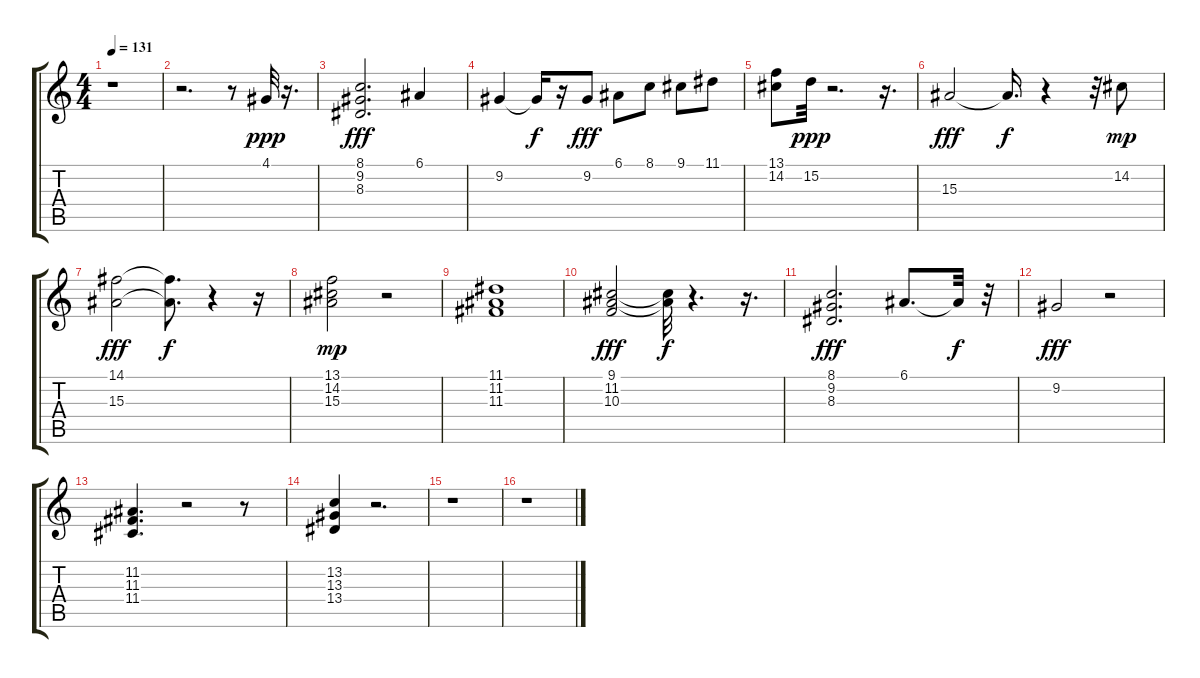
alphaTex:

\track "" {instrument synthstrings1}
\staff {score tabs}
\tuning (E4 B3 G3 D3 A2 E2) {hide}
\ts (4 4)
\tempo 131
\clef g2
\ks c
r.1{dy fff} |
r.2{d} r.8 4.1.32{dy ppp} r.16{d} |
(8.1 9.2 8.3).2{d dy fff} 6.1.4 |
9.2.4 9.2{t}.16{dy f} r.16 9.2.8{dy fff} 6.1.8 8.1.8 9.1.8 11.1.8 |
(13.1 14.2).8 15.2.32{dy ppp} r.2{d} r.16{d} |
15.3.2{dy fff} 15.3{t}.16{d dy f} r.4 r.32 14.2.8{dy mp} |
(14.1 15.3).2{dy fff} (14.1{t} 15.3{t}).8{d dy f} r.4 r.16 |
(13.1 14.2 15.3).2{dy mp} r.2 |
(11.1 11.2 11.3).1 |
(9.1 11.2 10.3).2{dy fff} (9.1{t} 11.2{t}).32{dy f} r.4{d} r.16{d} |
(8.1 9.2 8.3).2{d dy fff} 6.1.8{d} 6.1{t}.32{dy f} r.32 |
9.2.2{dy fff} r.2 |
(11.2 11.3 11.4).4{d} r.2 r.8 |
(13.2 13.3 13.4).4 r.2{d} |
r.1 |
r.1
